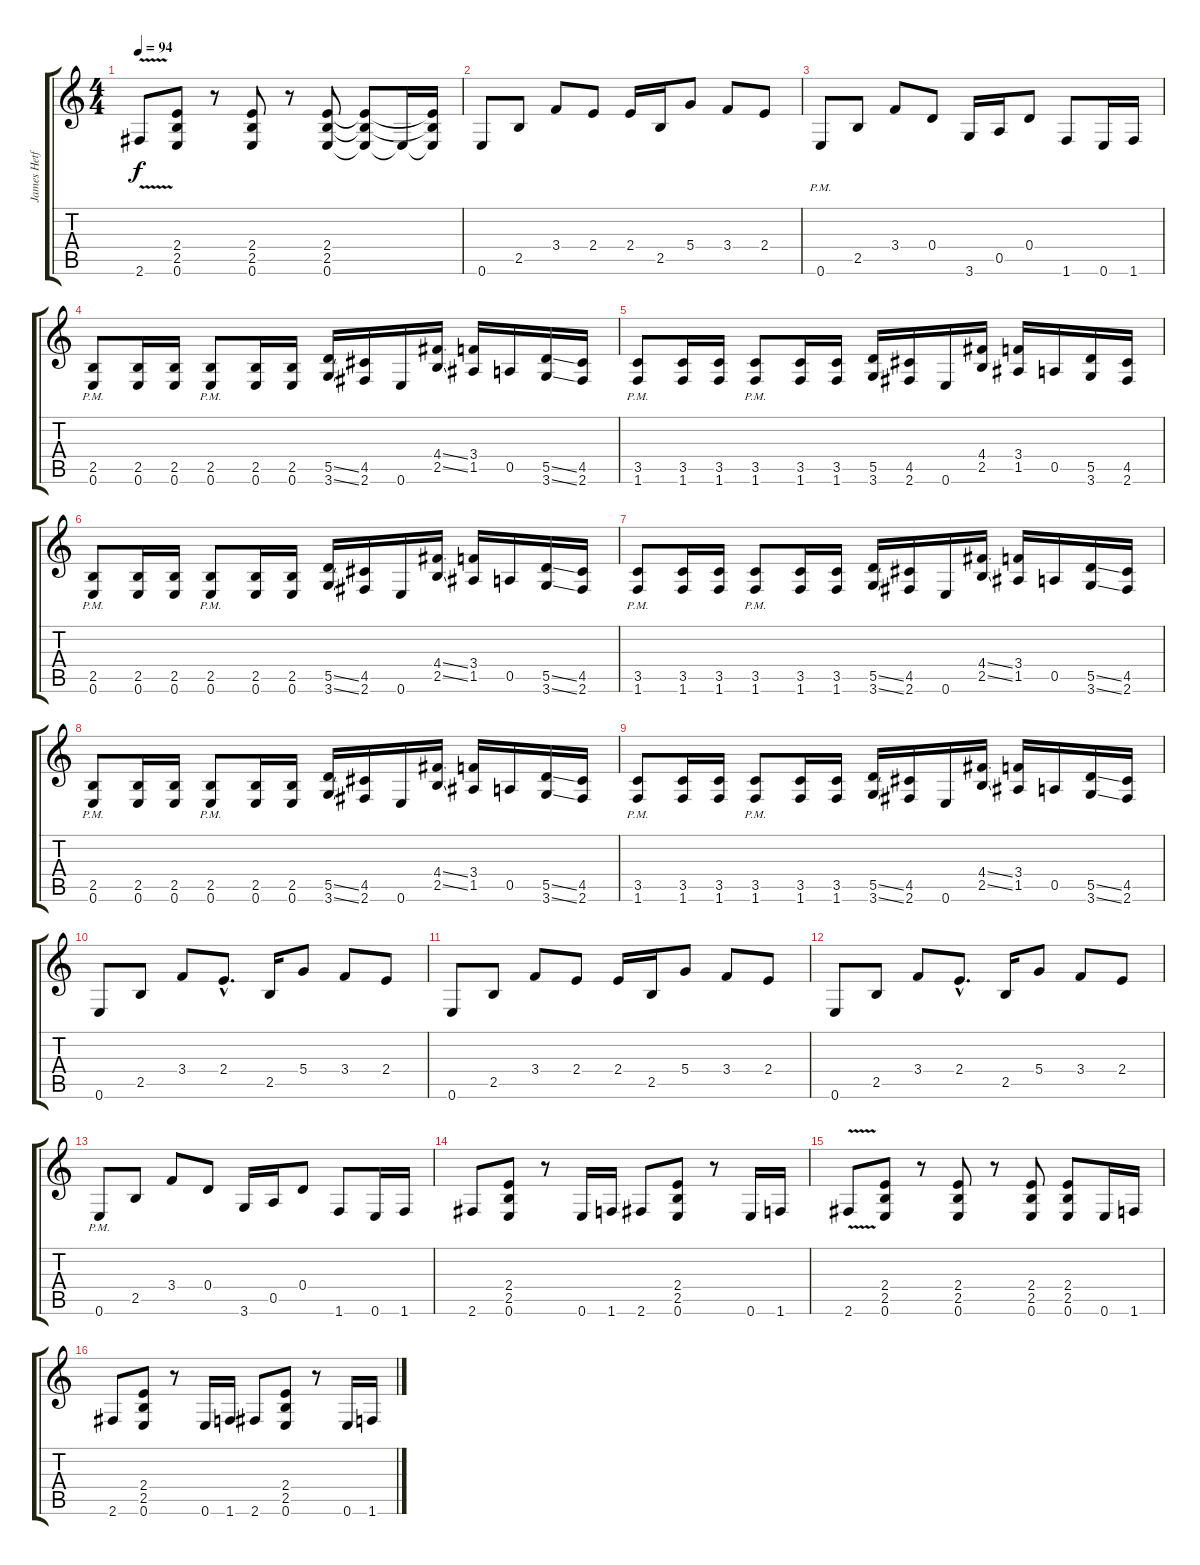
\track ("James Hetfield" "James Hetf") {instrument distortionguitar}
\staff {score tabs}
\tuning (E4 B3 G3 D3 A2 E2) {hide}
\ts (4 4)
\tempo 94
\clef g2
\ks c
2.6{v}.8{dy f} (2.4 2.5 0.6).8 r.8 (2.4 2.5 0.6).8 r.8 (2.4 2.5 0.6).8 (2.4{t} 2.5{t} 0.6{t}).8 0.6{t}.16 (2.4{t} 2.5{t} 0.6{t}).16 |
0.6.8 2.5.8 3.4.8 2.4.8 2.4.16 2.5.16 5.4.8 3.4.8 2.4.8 |
0.6{pm}.8 2.5.8 3.4.8 0.4.8 3.6.16 0.5.16 0.4.8 1.6.8 0.6.16 1.6.16 |
(2.5{pm} 0.6).8 (2.5 0.6).16 (2.5 0.6).16 (2.5{pm} 0.6).8 (2.5 0.6).16 (2.5 0.6).16 (5.5{ss} 3.6{ss}).16 (4.5 2.6).16 0.6.16 (4.4{ss} 2.5{ss}).16 (3.4 1.5).16 0.5.16 (5.5{ss} 3.6{ss}).16 (4.5 2.6).16 |
(3.5{pm} 1.6).8 (3.5 1.6).16 (3.5 1.6).16 (3.5{pm} 1.6).8 (3.5 1.6).16 (3.5 1.6).16 (5.5 3.6).16 (4.5 2.6).16 0.6.16 (4.4 2.5).16 (3.4 1.5).16 0.5.16 (5.5 3.6).16 (4.5 2.6).16 |
(2.5{pm} 0.6).8 (2.5 0.6).16 (2.5 0.6).16 (2.5{pm} 0.6).8 (2.5 0.6).16 (2.5 0.6).16 (5.5{ss} 3.6{ss}).16 (4.5 2.6).16 0.6.16 (4.4{ss} 2.5{ss}).16 (3.4 1.5).16 0.5.16 (5.5{ss} 3.6{ss}).16 (4.5 2.6).16 |
(3.5{pm} 1.6).8 (3.5 1.6).16 (3.5 1.6).16 (3.5{pm} 1.6).8 (3.5 1.6).16 (3.5 1.6).16 (5.5{ss} 3.6{ss}).16 (4.5 2.6).16 0.6.16 (4.4{ss} 2.5{ss}).16 (3.4 1.5).16 0.5.16 (5.5{ss} 3.6{ss}).16 (4.5 2.6).16 |
(2.5{pm} 0.6).8 (2.5 0.6).16 (2.5 0.6).16 (2.5{pm} 0.6).8 (2.5 0.6).16 (2.5 0.6).16 (5.5{ss} 3.6{ss}).16 (4.5 2.6).16 0.6.16 (4.4{ss} 2.5{ss}).16 (3.4 1.5).16 0.5.16 (5.5{ss} 3.6{ss}).16 (4.5 2.6).16 |
(3.5{pm} 1.6).8 (3.5 1.6).16 (3.5 1.6).16 (3.5{pm} 1.6).8 (3.5 1.6).16 (3.5 1.6).16 (5.5{ss} 3.6{ss}).16 (4.5 2.6).16 0.6.16 (4.4{ss} 2.5{ss}).16 (3.4 1.5).16 0.5.16 (5.5{ss} 3.6{ss}).16 (4.5 2.6).16 |
0.6.8 2.5.8 3.4.8 2.4{hac}.8{d} 2.5.16 5.4.8 3.4.8 2.4.8 |
0.6.8 2.5.8 3.4.8 2.4.8 2.4.16 2.5.16 5.4.8 3.4.8 2.4.8 |
0.6.8 2.5.8 3.4.8 2.4{hac}.8{d} 2.5.16 5.4.8 3.4.8 2.4.8 |
0.6{pm}.8 2.5.8 3.4.8 0.4.8 3.6.16 0.5.16 0.4.8 1.6.8 0.6.16 1.6.16 |
2.6.8 (2.4 2.5 0.6).8 r.8 0.6.16 1.6.16 2.6.8 (2.4 2.5 0.6).8 r.8 0.6.16 1.6.16 |
2.6{v}.8 (2.4 2.5 0.6).8 r.8 (2.4 2.5 0.6).8 r.8 (2.4 2.5 0.6).8 (2.4 2.5 0.6).8 0.6.16 1.6.16 |
2.6.8 (2.4 2.5 0.6).8 r.8 0.6.16 1.6.16 2.6.8 (2.4 2.5 0.6).8 r.8 0.6.16 1.6.16
